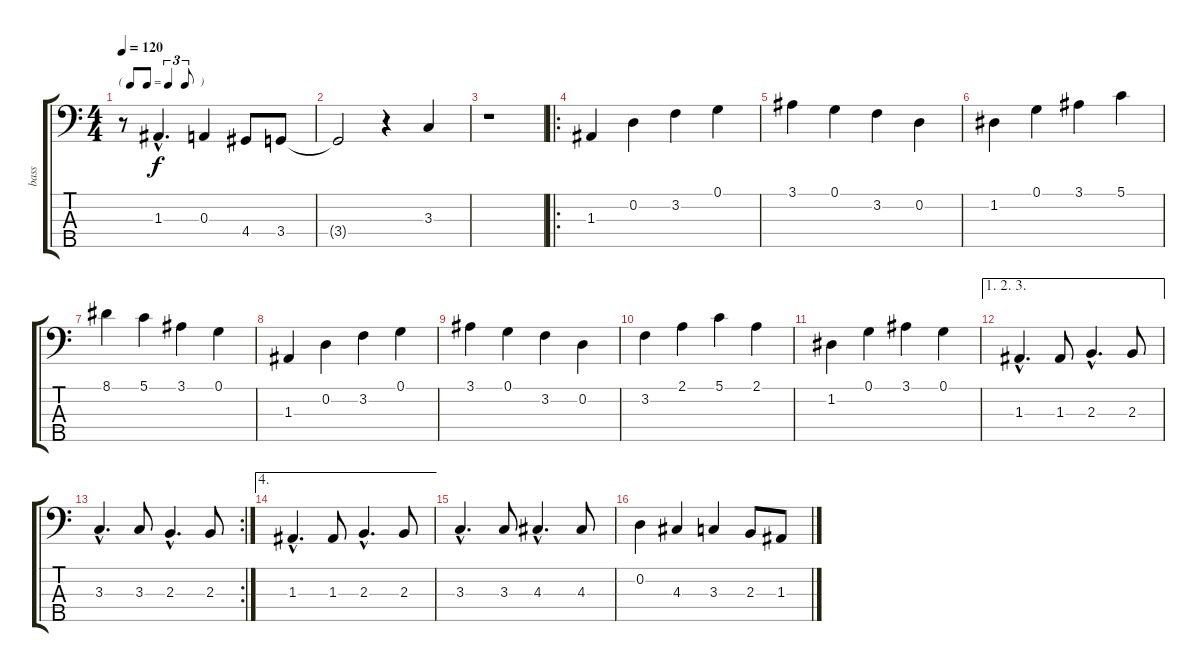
\track ("bass" "bass") {instrument electricbassfinger}
\staff {score tabs}
\tuning (G2 D2 A1 E1 B0) {hide}
\ts (4 4)
\tf triplet8th
\tempo 120
\clef f4
\ks c
r.8{dy f instrument electricbassfinger} 1.3{hac}.4{d} 0.3.4 4.4.8 3.4.8 |
3.4{t}.2 r.4 3.3.4 |
r.1 |
\ro
1.3.4 0.2.4 3.2.4 0.1.4 |
3.1.4 0.1.4 3.2.4 0.2.4 |
1.2.4 0.1.4 3.1.4 5.1.4 |
8.1.4 5.1.4 3.1.4 0.1.4 |
1.3.4 0.2.4 3.2.4 0.1.4 |
3.1.4 0.1.4 3.2.4 0.2.4 |
3.2.4 2.1.4 5.1.4 2.1.4 |
1.2.4 0.1.4 3.1.4 0.1.4 |
\ae (1 2 3)
1.3{hac}.4{d} 1.3.8 2.3{hac}.4{d} 2.3.8 |
\rc 2
3.3{hac}.4{d} 3.3.8 2.3{hac}.4{d} 2.3.8 |
\ae 4
1.3{hac}.4{d} 1.3.8 2.3{hac}.4{d} 2.3.8 |
3.3{hac}.4{d} 3.3.8 4.3{hac}.4{d} 4.3.8 |
0.2.4 4.3.4 3.3.4 2.3.8 1.3.8
